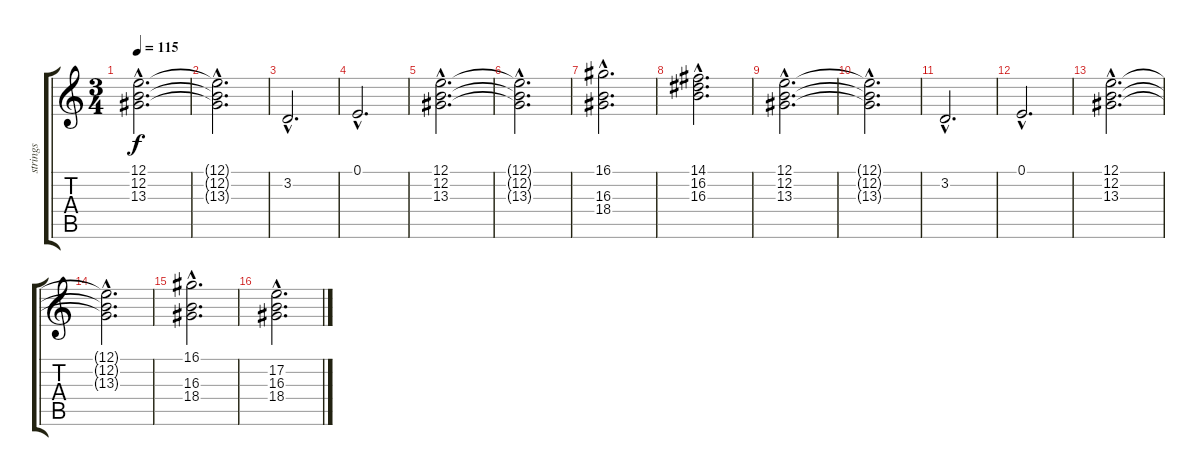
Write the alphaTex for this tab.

\track ("strings" "strings") {instrument synthstrings2}
\staff {score tabs}
\tuning (E4 B3 G3 D3 A2 E2) {hide}
\ts (3 4)
\tempo 115
\clef g2
\ks c
(12.1{hac} 12.2{hac} 13.3{hac}).2{d dy f} |
(12.1{t} 12.2{t} 13.3{hac t}).2{d} |
3.2{hac}.2{d} |
0.1{hac}.2{d} |
(12.1{hac} 12.2{hac} 13.3{hac}).2{d} |
(12.1{hac t} 12.2{hac t} 13.3{hac t}).2{d} |
(16.1{hac} 16.3{hac} 18.4{hac}).2{d} |
(14.1{hac} 16.2{hac} 16.3{hac}).2{d} |
(12.1{hac} 12.2{hac} 13.3{hac}).2{d} |
(12.1{t} 12.2{t} 13.3{hac t}).2{d} |
3.2{hac}.2{d} |
0.1{hac}.2{d} |
(12.1{hac} 12.2{hac} 13.3{hac}).2{d} |
(12.1{hac t} 12.2{hac t} 13.3{hac t}).2{d} |
(16.1{hac} 16.3{hac} 18.4{hac}).2{d} |
(17.2{hac} 16.3{hac} 18.4{hac}).2{d}
